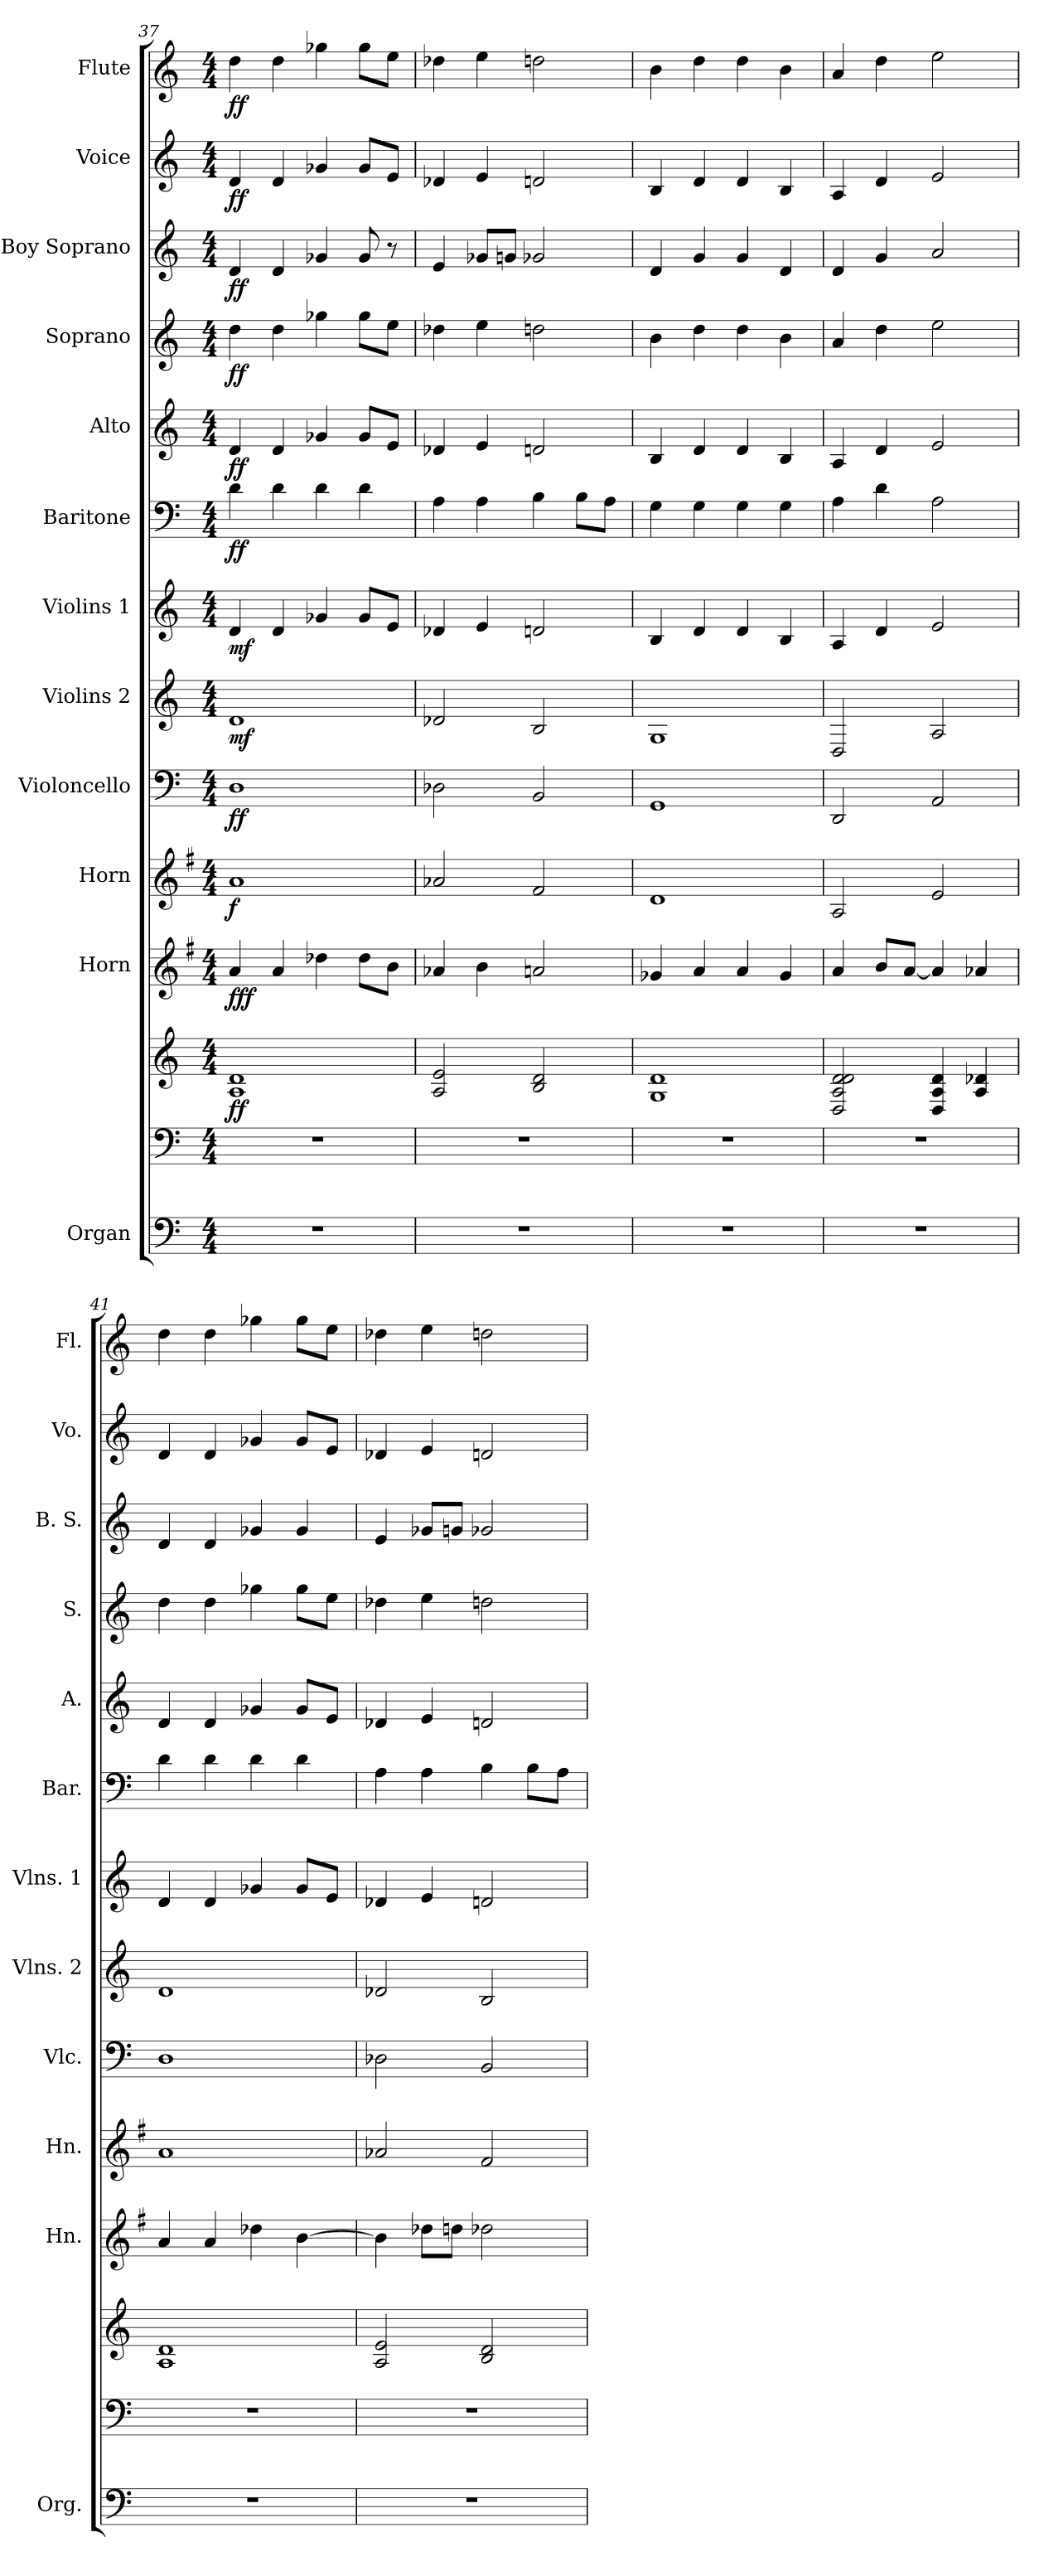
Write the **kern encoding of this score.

**kern	**kern	**kern	**dynam	**kern	**dynam	**kern	**dynam	**kern	**dynam	**kern	**dynam	**kern	**dynam	**kern	**dynam	**kern	**dynam	**kern	**dynam	**kern	**dynam	**kern	**dynam	**kern	**dynam
*part12	*part12	*part12	*part12	*part11	*part11	*part10	*part10	*part9	*part9	*part8	*part8	*part7	*part7	*part6	*part6	*part5	*part5	*part4	*part4	*part3	*part3	*part2	*part2	*part1	*part1
*staff14	*staff13	*staff12	*staff12/13/14	*staff11	*staff11	*staff10	*staff10	*staff9	*staff9	*staff8	*staff8	*staff7	*staff7	*staff6	*staff6	*staff5	*staff5	*staff4	*staff4	*staff3	*staff3	*staff2	*staff2	*staff1	*staff1
*I"Organ	*	*	*	*I"Horn	*	*I"Horn	*	*I"Violoncello	*	*I"Violins 2	*	*I"Violins 1	*	*I"Baritone	*	*I"Alto	*	*I"Soprano	*	*I"Boy Soprano	*	*I"Voice	*	*I"Flute	*
*I'Org.	*	*	*	*I'Hn.	*	*I'Hn.	*	*I'Vlc.	*	*I'Vlns. 2	*	*I'Vlns. 1	*	*I'Bar.	*	*I'A.	*	*I'S.	*	*I'B. S.	*	*I'Vo.	*	*I'Fl.	*
!!LO:PB:g=z
*clefF4	*clefF4	*clefG2	*	*clefG2	*	*clefG2	*	*clefF4	*	*clefG2	*	*clefG2	*	*clefF4	*	*clefG2	*	*clefG2	*	*clefG2	*	*clefG2	*	*clefG2	*
*	*	*	*	*ITrd4c7	*	*ITrd4c7	*	*	*	*	*	*	*	*	*	*	*	*	*	*	*	*	*	*	*
*k[]	*k[]	*k[]	*	*k[]	*	*k[]	*	*k[]	*	*k[]	*	*k[]	*	*k[]	*	*k[]	*	*k[]	*	*k[]	*	*k[]	*	*k[]	*
*C:	*C:	*C:	*	*C:	*	*C:	*	*C:	*	*C:	*	*C:	*	*C:	*	*C:	*	*C:	*	*C:	*	*C:	*	*C:	*
*M4/4	*M4/4	*M4/4	*	*M4/4	*	*M4/4	*	*M4/4	*	*M4/4	*	*M4/4	*	*M4/4	*	*M4/4	*	*M4/4	*	*M4/4	*	*M4/4	*	*M4/4	*
=37	=37	=37	=37	=37	=37	=37	=37	=37	=37	=37	=37	=37	=37	=37	=37	=37	=37	=37	=37	=37	=37	=37	=37	=37	=37
!	!	!	!LO:DY:b	!	!LO:DY:b	!	!LO:DY:b	!	!LO:DY:b	!	!LO:DY:b	!	!LO:DY:b	!	!LO:DY:b	!	!LO:DY:b	!	!LO:DY:b	!	!LO:DY:b	!	!LO:DY:b	!	!LO:DY:b
1r	1r	1A 1d	ff	4d/	fff	1d	f	1D	ff	1d	mf	4d/	mf	4d\	ff	4d/	ff	4dd\	ff	4d/	ff	4d/	ff	4dd\	ff
.	.	.	.	4d/	.	.	.	.	.	.	.	4d/	.	4d\	.	4d/	.	4dd\	.	4d/	.	4d/	.	4dd\	.
.	.	.	.	4g-X\	.	.	.	.	.	.	.	4g-X/	.	4d\	.	4g-X/	.	4gg-X\	.	4g-X/	.	4g-X/	.	4gg-X\	.
.	.	.	.	8g-\L	.	.	.	.	.	.	.	8g-/L	.	4d\	.	8g-/L	.	8gg-\L	.	8g-/	.	8g-/L	.	8gg-\L	.
.	.	.	.	8e\J	.	.	.	.	.	.	.	8e/J	.	.	.	8e/J	.	8ee\J	.	8r	.	8e/J	.	8ee\J	.
=38	=38	=38	=38	=38	=38	=38	=38	=38	=38	=38	=38	=38	=38	=38	=38	=38	=38	=38	=38	=38	=38	=38	=38	=38	=38
1r	1r	2A/ 2e/	.	4d-X/	.	2d-X/	.	2D-X\	.	2d-X/	.	4d-X/	.	4A\	.	4d-X/	.	4dd-X\	.	4e/	.	4d-X/	.	4dd-X\	.
.	.	.	.	4e\	.	.	.	.	.	.	.	4e/	.	4A\	.	4e/	.	4ee\	.	8g-X/L	.	4e/	.	4ee\	.
.	.	.	.	.	.	.	.	.	.	.	.	.	.	.	.	.	.	.	.	8gn/J	.	.	.	.	.
.	.	2B/ 2d/	.	2dn/	.	2B/	.	2BB/	.	2B/	.	2dn/	.	4B\	.	2dn/	.	2ddn\	.	2g-X/	.	2dn/	.	2ddn\	.
.	.	.	.	.	.	.	.	.	.	.	.	.	.	8B\L	.	.	.	.	.	.	.	.	.	.	.
.	.	.	.	.	.	.	.	.	.	.	.	.	.	8A\J	.	.	.	.	.	.	.	.	.	.	.
=39	=39	=39	=39	=39	=39	=39	=39	=39	=39	=39	=39	=39	=39	=39	=39	=39	=39	=39	=39	=39	=39	=39	=39	=39	=39
1r	1r	1G 1d	.	4c-X/	.	1G	.	1GG	.	1G	.	4B/	.	4G\	.	4B/	.	4b\	.	4d/	.	4B/	.	4b\	.
.	.	.	.	4d/	.	.	.	.	.	.	.	4d/	.	4G\	.	4d/	.	4dd\	.	4g/	.	4d/	.	4dd\	.
.	.	.	.	4d/	.	.	.	.	.	.	.	4d/	.	4G\	.	4d/	.	4dd\	.	4g/	.	4d/	.	4dd\	.
.	.	.	.	4c-/	.	.	.	.	.	.	.	4B/	.	4G\	.	4B/	.	4b\	.	4d/	.	4B/	.	4b\	.
=40	=40	=40	=40	=40	=40	=40	=40	=40	=40	=40	=40	=40	=40	=40	=40	=40	=40	=40	=40	=40	=40	=40	=40	=40	=40
1r	1r	2D/ 2A/ 2d/ 2d/	.	4d/	.	2D/	.	2DD/	.	2D/	.	4A/	.	4A\	.	4A/	.	4a/	.	4d/	.	4A/	.	4a/	.
.	.	.	.	8e/L	.	.	.	.	.	.	.	4d/	.	4d\	.	4d/	.	4dd\	.	4g/	.	4d/	.	4dd\	.
.	.	.	.	[8d/J	.	.	.	.	.	.	.	.	.	.	.	.	.	.	.	.	.	.	.	.	.
.	.	4D/ 4A/ 4d/	.	4d/]	.	2A/	.	2AA/	.	2A/	.	2e/	.	2A\	.	2e/	.	2ee\	.	2a/	.	2e/	.	2ee\	.
.	.	4A/ 4d-X/	.	4d-X/	.	.	.	.	.	.	.	.	.	.	.	.	.	.	.	.	.	.	.	.	.
=41	=41	=41	=41	=41	=41	=41	=41	=41	=41	=41	=41	=41	=41	=41	=41	=41	=41	=41	=41	=41	=41	=41	=41	=41	=41
1r	1r	1A 1d	.	4d/	.	1d	.	1D	.	1d	.	4d/	.	4d\	.	4d/	.	4dd\	.	4d/	.	4d/	.	4dd\	.
.	.	.	.	4d/	.	.	.	.	.	.	.	4d/	.	4d\	.	4d/	.	4dd\	.	4d/	.	4d/	.	4dd\	.
.	.	.	.	4g-X\	.	.	.	.	.	.	.	4g-X/	.	4d\	.	4g-X/	.	4gg-X\	.	4g-X/	.	4g-X/	.	4gg-X\	.
.	.	.	.	[4e\	.	.	.	.	.	.	.	8g-/L	.	4d\	.	8g-/L	.	8gg-\L	.	4g-/	.	8g-/L	.	8gg-\L	.
.	.	.	.	.	.	.	.	.	.	.	.	8e/J	.	.	.	8e/J	.	8ee\J	.	.	.	8e/J	.	8ee\J	.
=42	=42	=42	=42	=42	=42	=42	=42	=42	=42	=42	=42	=42	=42	=42	=42	=42	=42	=42	=42	=42	=42	=42	=42	=42	=42
1r	1r	2A/ 2e/	.	4e\]	.	2d-X/	.	2D-X\	.	2d-X/	.	4d-X/	.	4A\	.	4d-X/	.	4dd-X\	.	4e/	.	4d-X/	.	4dd-X\	.
.	.	.	.	8g-X\L	.	.	.	.	.	.	.	4e/	.	4A\	.	4e/	.	4ee\	.	8g-X/L	.	4e/	.	4ee\	.
.	.	.	.	8gn\J	.	.	.	.	.	.	.	.	.	.	.	.	.	.	.	8gn/J	.	.	.	.	.
.	.	2B/ 2d/	.	2g-X\	.	2B/	.	2BB/	.	2B/	.	2dn/	.	4B\	.	2dn/	.	2ddn\	.	2g-X/	.	2dn/	.	2ddn\	.
.	.	.	.	.	.	.	.	.	.	.	.	.	.	8B\L	.	.	.	.	.	.	.	.	.	.	.
.	.	.	.	.	.	.	.	.	.	.	.	.	.	8A\J	.	.	.	.	.	.	.	.	.	.	.
=	=	=	=	=	=	=	=	=	=	=	=	=	=	=	=	=	=	=	=	=	=	=	=	=	=
*-	*-	*-	*-	*-	*-	*-	*-	*-	*-	*-	*-	*-	*-	*-	*-	*-	*-	*-	*-	*-	*-	*-	*-	*-	*-
